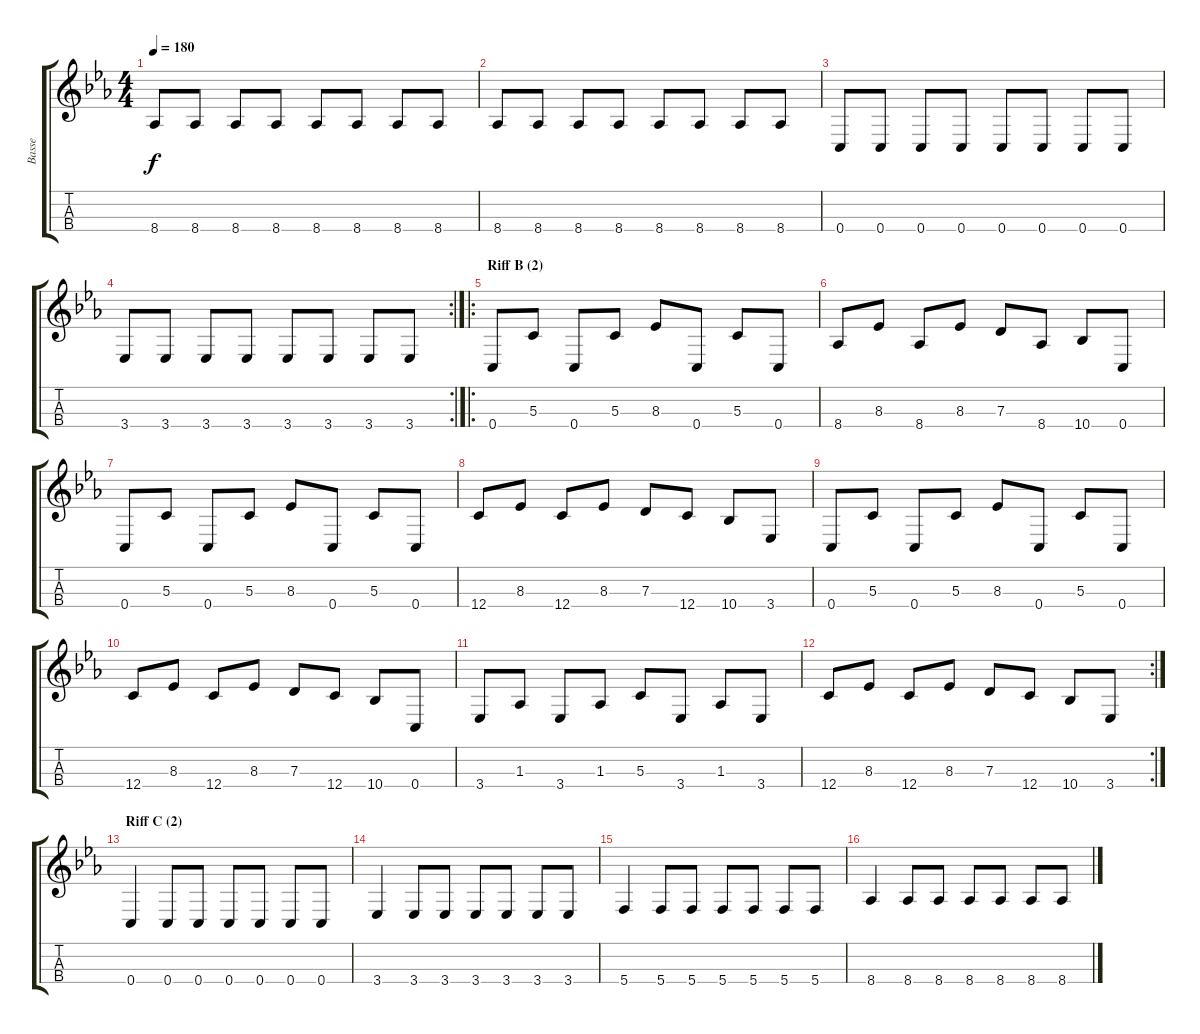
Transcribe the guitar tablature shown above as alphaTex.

\track ("Basse" "Basse") {instrument electricbassfinger}
\staff {score tabs}
\tuning (F3 C3 G2 C2) {hide}
\ts (4 4)
\tempo 180
\clef g2
\ks cminor
8.4.8{dy f} 8.4.8 8.4.8 8.4.8 8.4.8 8.4.8 8.4.8 8.4.8 |
8.4.8 8.4.8 8.4.8 8.4.8 8.4.8 8.4.8 8.4.8 8.4.8 |
0.4.8 0.4.8 0.4.8 0.4.8 0.4.8 0.4.8 0.4.8 0.4.8 |
\rc 2
3.4.8 3.4.8 3.4.8 3.4.8 3.4.8 3.4.8 3.4.8 3.4.8 |
\ro
\section ("" "Riff B (2)")
0.4.8 5.3.8 0.4.8 5.3.8 8.3.8 0.4.8 5.3.8 0.4.8 |
8.4.8 8.3.8 8.4.8 8.3.8 7.3.8 8.4.8 10.4.8 0.4.8 |
0.4.8 5.3.8 0.4.8 5.3.8 8.3.8 0.4.8 5.3.8 0.4.8 |
12.4.8 8.3.8 12.4.8 8.3.8 7.3.8 12.4.8 10.4.8 3.4.8 |
0.4.8 5.3.8 0.4.8 5.3.8 8.3.8 0.4.8 5.3.8 0.4.8 |
12.4.8 8.3.8 12.4.8 8.3.8 7.3.8 12.4.8 10.4.8 0.4.8 |
3.4.8 1.3.8 3.4.8 1.3.8 5.3.8 3.4.8 1.3.8 3.4.8 |
\rc 2
12.4.8 8.3.8 12.4.8 8.3.8 7.3.8 12.4.8 10.4.8 3.4.8 |
\section ("" "Riff C (2)")
0.4.4 0.4.8 0.4.8 0.4.8 0.4.8 0.4.8 0.4.8 |
3.4.4 3.4.8 3.4.8 3.4.8 3.4.8 3.4.8 3.4.8 |
5.4.4 5.4.8 5.4.8 5.4.8 5.4.8 5.4.8 5.4.8 |
8.4.4 8.4.8 8.4.8 8.4.8 8.4.8 8.4.8 8.4.8
